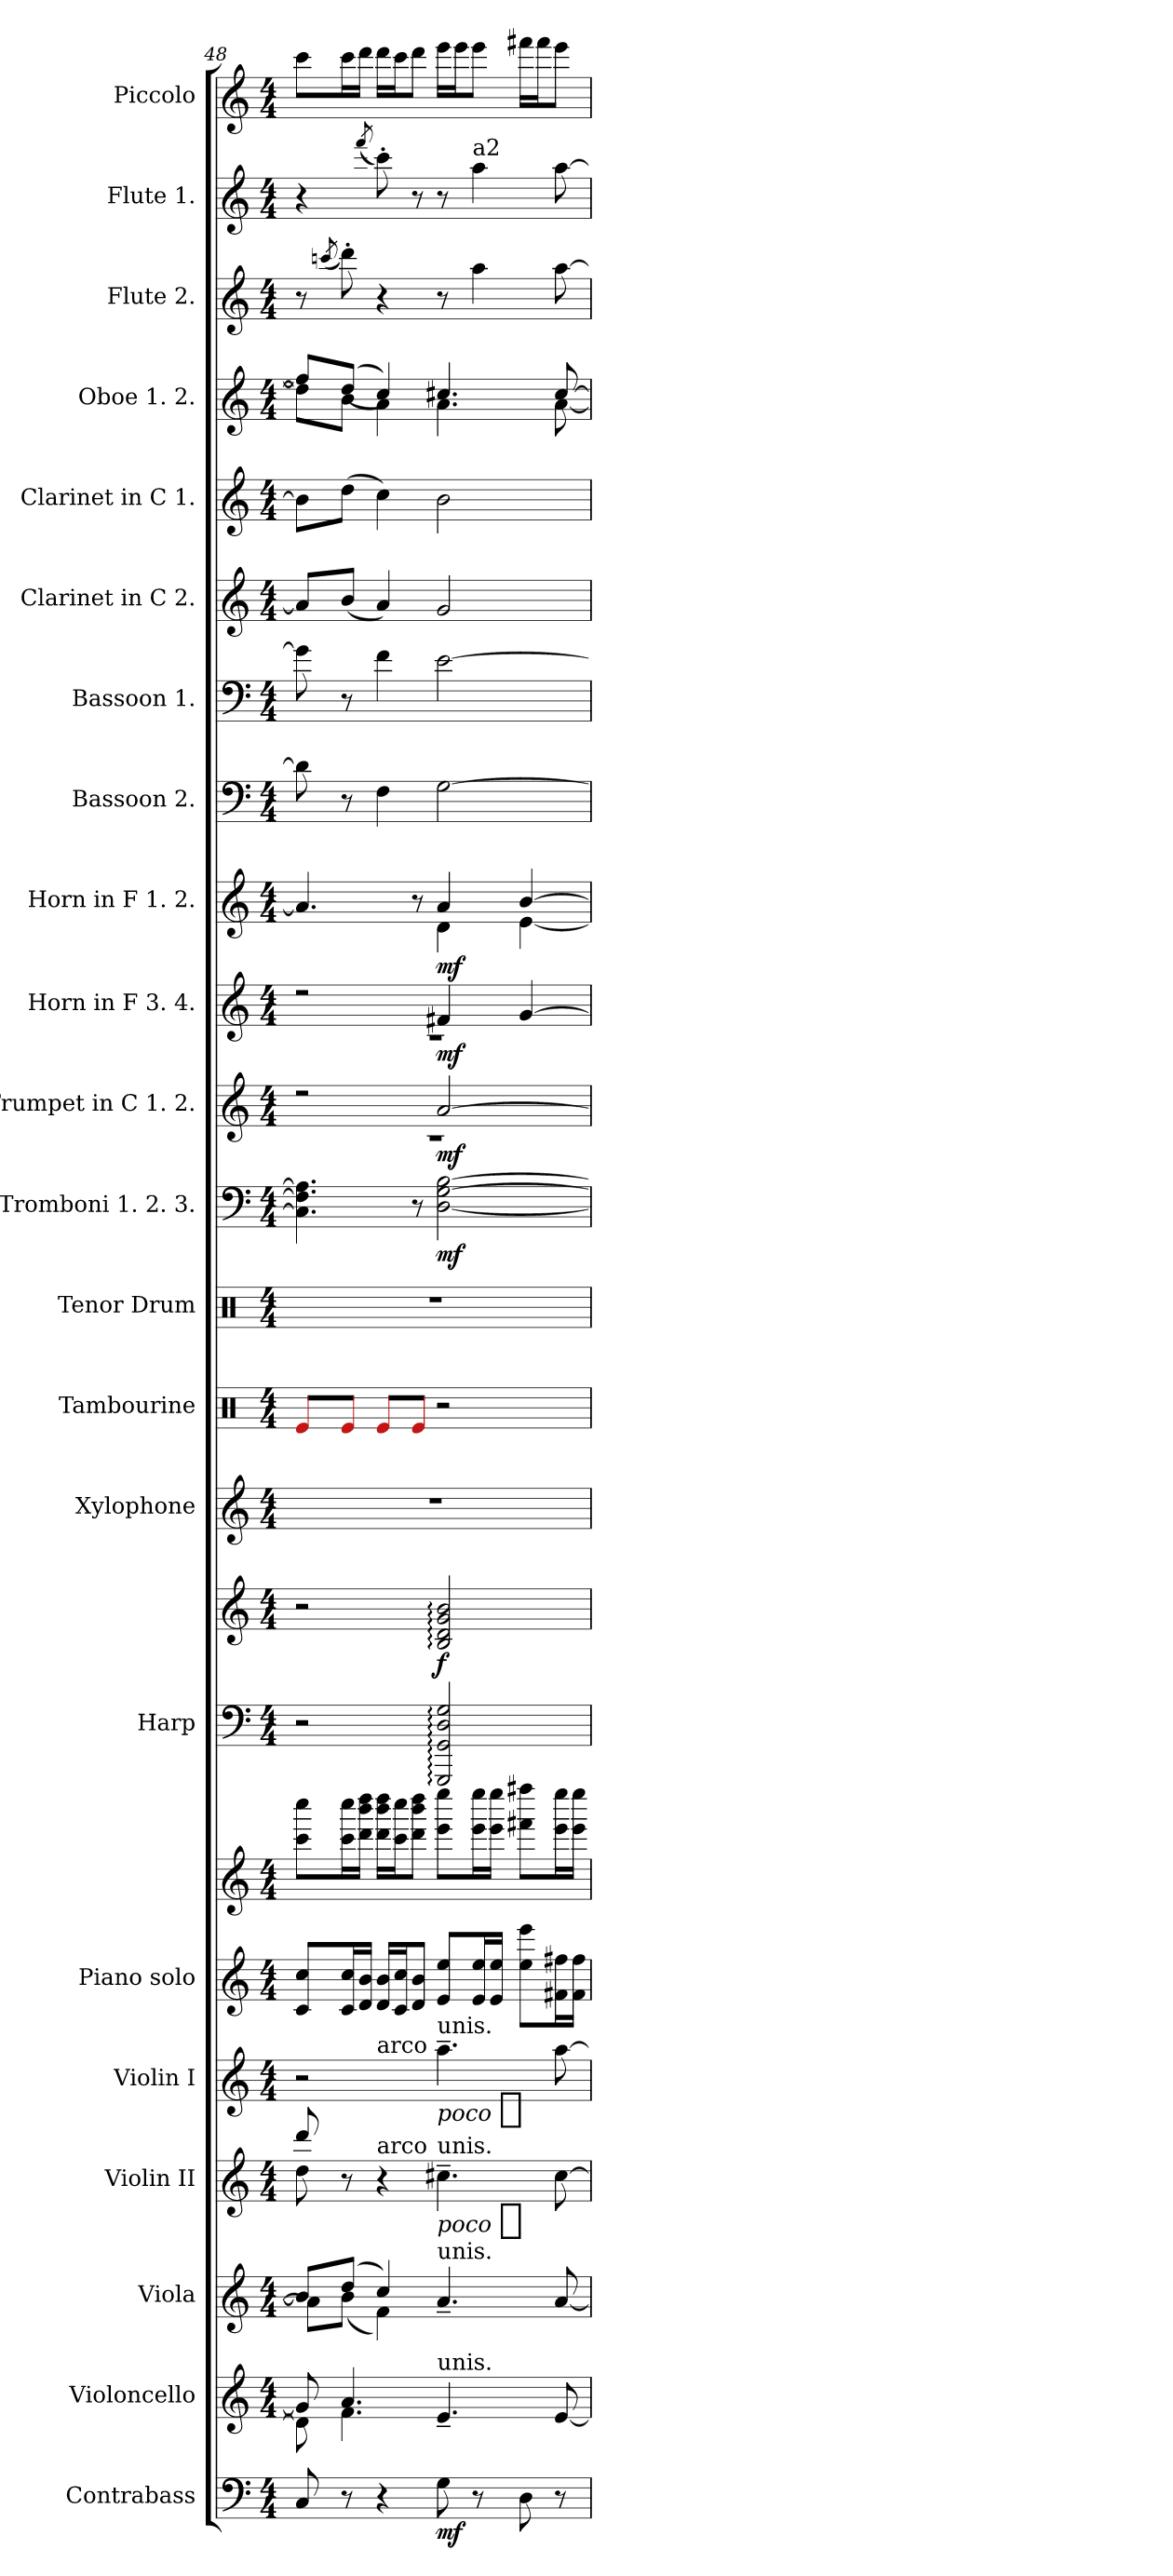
**kern	**dynam	**kern	**kern	**kern	**dynam	**kern	**dynam	**kern	**kern	**kern	**kern	**dynam	**kern	**kern	**kern	**kern	**dynam	**kern	**dynam	**kern	**dynam	**kern	**dynam	**kern	**kern	**kern	**kern	**kern	**kern	**kern	**kern
*part22	*part22	*part21	*part20	*part19	*part19	*part18	*part18	*part17	*part17	*part16	*part16	*part16	*part15	*part14	*part13	*part12	*part12	*part11	*part11	*part10	*part10	*part9	*part9	*part8	*part7	*part6	*part5	*part4	*part3	*part2	*part1
*staff24	*staff24	*staff23	*staff22	*staff21	*staff21	*staff20	*staff20	*staff19	*staff18	*staff17	*staff16	*staff16/17	*staff15	*staff14	*staff13	*staff12	*staff12	*staff11	*staff11	*staff10	*staff10	*staff9	*staff9	*staff8	*staff7	*staff6	*staff5	*staff4	*staff3	*staff2	*staff1
*I"Contrabass	*	*I"Violoncello	*I"Viola	*I"Violin II	*	*I"Violin I	*	*I"Piano solo	*	*I"Harp	*	*	*I"Xylophone	*I"Tambourine	*I"Tenor Drum	*I"Tromboni 1. 2. 3.	*	*I"Trumpet in C 1. 2.	*	*I"Horn in F 3. 4.	*	*I"Horn in F 1. 2.	*	*I"Bassoon 2.	*I"Bassoon 1.	*I"Clarinet in C 2.	*I"Clarinet in C 1.	*I"Oboe 1. 2.	*I"Flute 2.	*I"Flute 1.	*I"Piccolo
*I'Cb.	*	*I'Vc.	*I'Vla.	*I'Vln. II	*	*I'Vln. I	*	*I'Pno.	*	*I'Hp.	*	*	*I'Xyl.	*I'Tbrine.	*I'T.Drum	*I'Trb.1.2.3.	*	*I'Trp.1.2.	*	*I'Hn.3.4.	*	*I'Hn.1.2.	*	*I'Bsn.2.	*I'Bsn.1.	*I'Cl.2.	*I'Cl.1.	*I'Ob.1.2.	*I'Fl.2.	*I'Fl.1.	*I'Picc.
*clefF4	*	*clefG2	*clefG2	*clefG2	*	*clefG2	*	*clefG2	*clefG2	*clefF4	*clefG2	*	*clefG2	*clefX	*clefX	*clefF4	*	*clefG2	*	*clefG2	*	*clefG2	*	*clefF4	*clefF4	*clefG2	*clefG2	*clefG2	*clefG2	*clefG2	*clefG2
*ITrd7c12	*	*	*	*	*	*	*	*	*	*	*	*	*ITrd-7c-12	*	*	*	*	*	*	*ITrd4c7	*	*ITrd4c7	*	*	*	*	*	*	*	*	*ITrd-7c-12
*k[]	*	*k[]	*k[]	*k[]	*	*k[]	*	*k[]	*k[]	*k[]	*k[]	*	*k[]	*k[]	*k[]	*k[]	*	*k[]	*	*k[b-]	*	*	*	*k[]	*k[]	*k[]	*k[]	*k[]	*k[]	*k[]	*k[]
*C:	*	*C:	*C:	*C:	*	*C:	*	*C:	*C:	*C:	*C:	*	*C:	*C:	*C:	*C:	*	*C:	*	*F:	*	*	*	*C:	*C:	*C:	*C:	*C:	*C:	*C:	*C:
*M4/4	*	*M4/4	*M4/4	*M4/4	*	*M4/4	*	*M4/4	*M4/4	*M4/4	*M4/4	*	*M4/4	*M4/4	*M4/4	*M4/4	*	*M4/4	*	*M4/4	*	*M4/4	*	*M4/4	*M4/4	*M4/4	*M4/4	*M4/4	*M4/4	*M4/4	*M4/4
=48	=48	=48	=48	=48	=48	=48	=48	=48	=48	=48	=48	=48	=48	=48	=48	=48	=48	=48	=48	=48	=48	=48	=48	=48	=48	=48	=48	=48	=48	=48	=48
*	*	*^	*^	*^	*	*^	*	*	*	*	*	*	*	*	*	*	*	*^	*	*^	*	*^	*	*	*	*	*	*^	*	*	*
8CC	.	8g]	8d]	8bL]	8aL]	8ddd	8dd	.	2r	4ryy	.	8c 8ccL	8ccc 8ccccL	2r	2r	.	1r	8e/L	1r	4.C] 4.F] 4.A]	.	2r	1rc	.	2r	1rc	.	4.d]	2ryy	.	8d]	8g]	8aL]	8bL]	8ffL]	8ddL]	8r	4r	8ccccL
.	.	.	.	.	.	.	.	.	.	.	.	.	.	.	.	.	.	.	.	.	.	.	.	.	.	.	.	.	.	.	.	.	.	.	.	.	(<8qcccn	.	.
8r	.	4.a	4.f	(8ddJ	(8bJ	8r	8ryy	.	.	.	.	16c 16ccL	16ccc 16ccccL	.	.	.	.	8eJ	.	.	.	.	.	.	.	.	.	.	.	.	8r	8r	(8bJ	(8ddJ	(<(>8ddJ	8bJ	8ddd')	.	16ccccL
.	.	.	.	.	.	.	.	.	.	.	.	16d 16bJJ	16ddd 16bbb 16ddddJJ	.	.	.	.	.	.	.	.	.	.	.	.	.	.	.	.	.	.	.	.	.	.	.	.	.	16ddddJJ
.	.	.	.	.	.	.	.	.	.	.	.	.	.	.	.	.	.	.	.	.	.	.	.	.	.	.	.	.	.	.	.	.	.	.	.	.	.	(<8qfff/	.
!	!	!	!	!	!	!	!	!	!	!LO:TX:a:t=arco	!	!	!	!	!	!	!	!	!	!	!	!	!	!	!	!	!	!	!	!	!	!	!	!	!	!	!	!	!
!	!	!	!	!	!	!LO:TX:a:t=arco	!	!	!	!	!	!	!	!	!	!	!	!	!	!	!	!	!	!	!	!	!	!	!	!	!	!	!	!	!	!	!	!	!
4r	.	.	.	4cc)	4f)	4r	4ryy	.	.	2.ryy	.	16d 16bLL	16ddd 16bbb 16ddddLL	.	.	.	.	8e/L	.	.	.	.	.	.	.	.	.	.	.	.	4F	4f	4a)	4cc)	4cc))	4a	4r	8ccc')	16ddddLL
.	.	.	.	.	.	.	.	.	.	.	.	16c 16ccJ	16ccc 16ccccJ	.	.	.	.	.	.	.	.	.	.	.	.	.	.	.	.	.	.	.	.	.	.	.	.	.	16ccccJ
.	.	.	.	.	.	.	.	.	.	.	.	8d 8bJ	8ddd 8bbb 8ddddJ	.	.	.	.	8eJ	.	8r	.	.	.	.	.	.	.	8r	.	.	.	.	.	.	.	.	.	8r	8ddddJ
!	!	!	!	!	!	!	!	!	!LO:TX:a:t=unis.	!	!	!	!	!	!	!	!	!	!	!	!	!	!	!	!	!	!	!	!	!	!	!	!	!	!	!	!	!	!
!	!	!	!	!	!	!LO:TX:a:t=unis.	!	!	!	!	!	!	!	!	!	!	!	!	!	!	!	!	!	!	!	!	!	!	!	!	!	!	!	!	!	!	!	!	!
!	!	!	!	!LO:TX:a:t=unis.	!	!	!	!	!	!	!	!	!	!	!	!	!	!	!	!	!	!	!	!	!	!	!	!	!	!	!	!	!	!	!	!	!	!	!
!	!	!LO:TX:a:t=unis.	!	!	!	!	!	!	!	!	!	!	!	!	!	!	!	!	!	!	!	!	!	!	!	!	!	!	!	!	!	!	!	!	!	!	!	!	!
!	!	!	!	!	!	!	!	!LO:DY:t=poco %s	!	!	!LO:DY:t=poco %s	!	!	!	!	!	!	!	!	!	!	!	!	!	!	!	!	!	!	!	!	!	!	!	!	!	!	!	!
8GG	mf	4.e~	2ryy	4.a~	2ryy	4.cc#X~	2ryy	f	4.aa~	.	f	8e 8eeL	8eee 8eeeeL	2GGG: 2GG: 2D: 2G:	2B: 2d: 2g: 2b:	f	.	2r	.	[2D [2G [2B	mf	[2a	.	mf	4Bn	.	mf	4d	4G	mf	[2G	[2e	2g	2b	4.cc#X	4.a	8r	8r	16eeeeLL
.	.	.	.	.	.	.	.	.	.	.	.	.	.	.	.	.	.	.	.	.	.	.	.	.	.	.	.	.	.	.	.	.	.	.	.	.	.	.	16eeeeJ
!	!	!	!	!	!	!	!	!	!	!	!	!	!	!	!	!	!	!	!	!	!	!	!	!	!	!	!	!	!	!	!	!	!	!	!	!	!	!LO:TX:a:t=a2	!
8r	.	.	.	.	.	.	.	.	.	.	.	16e 16eeL	16eee 16eeeeL	.	.	.	.	.	.	.	.	.	.	.	.	.	.	.	.	.	.	.	.	.	.	.	4aa	4aa	8eeeeJ
.	.	.	.	.	.	.	.	.	.	.	.	16e 16eeJJ	16eee 16eeeeJJ	.	.	.	.	.	.	.	.	.	.	.	.	.	.	.	.	.	.	.	.	.	.	.	.	.	.
8DD	.	.	.	.	.	.	.	.	.	.	.	8ee 8eeeL	8fff#X 8ffff#XL	.	.	.	.	.	.	.	.	.	.	.	[4c	.	.	[4e	[4A	.	.	.	.	.	.	.	.	.	16ffff#XLL
.	.	.	.	.	.	.	.	.	.	.	.	.	.	.	.	.	.	.	.	.	.	.	.	.	.	.	.	.	.	.	.	.	.	.	.	.	.	.	16ffff#J
8r	.	[8e	.	[8a	.	[8cc#	.	.	[8aa	.	.	16f#X 16ff#XL	16eee 16eeeeL	.	.	.	.	.	.	.	.	.	.	.	.	.	.	.	.	.	.	.	.	.	[8cc#	[8a	[8aa	[8aa	8eeeeJ
.	.	.	.	.	.	.	.	.	.	.	.	16f# 16ff#JJ	16eee 16eeeeJJ	.	.	.	.	.	.	.	.	.	.	.	.	.	.	.	.	.	.	.	.	.	.	.	.	.	.
*	*	*v	*v	*	*	*v	*v	*	*v	*v	*	*	*	*	*	*	*	*	*	*	*	*v	*v	*	*v	*v	*	*v	*v	*	*	*	*	*	*v	*v	*	*	*
*	*	*	*v	*v	*	*	*	*	*	*	*	*	*	*	*	*	*	*	*	*	*	*	*	*	*	*	*	*	*	*	*	*
=	=	=	=	=	=	=	=	=	=	=	=	=	=	=	=	=	=	=	=	=	=	=	=	=	=	=	=	=	=	=	=
*-	*-	*-	*-	*-	*-	*-	*-	*-	*-	*-	*-	*-	*-	*-	*-	*-	*-	*-	*-	*-	*-	*-	*-	*-	*-	*-	*-	*-	*-	*-	*-
